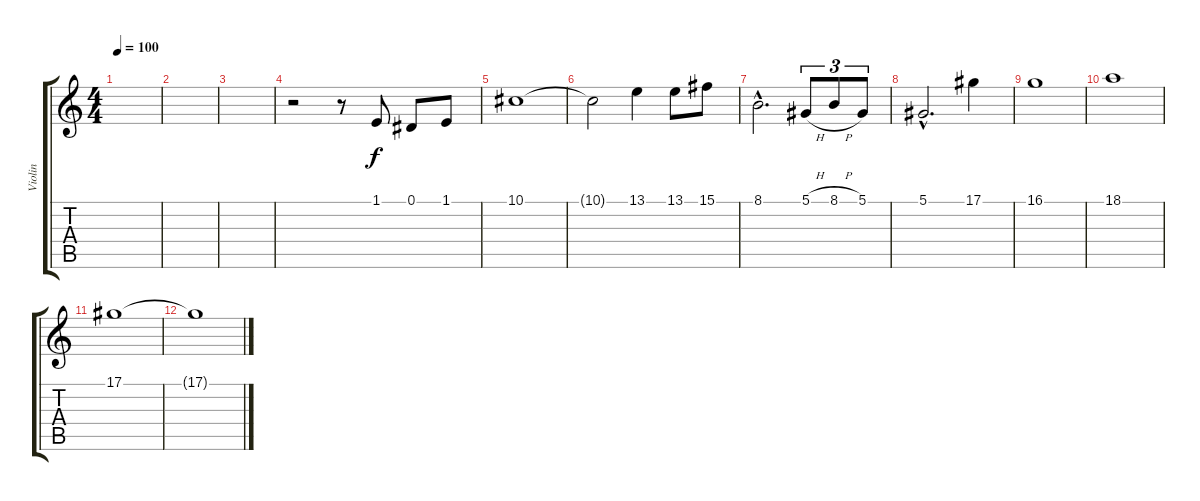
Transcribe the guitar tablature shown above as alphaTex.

\track ("Violin" "Violin") {instrument violin}
\staff {score tabs}
\tuning (Eb4 Bb3 Gb3 Db3 Ab2 Eb2) {hide}
\ts (4 4)
\tempo 100
\clef g2
\ks c
|
|
|
r.2 r.8 1.1.8 0.1.8 1.1.8 |
10.1.1 |
10.1{t}.2 13.1.4 13.1.8 15.1.8 |
8.1{hac}.2{d} 5.1{h}.8{tu (3 2)} 8.1{h}.8{tu (3 2)} 5.1.8{tu (3 2)} |
5.1{hac}.2{d} 17.1.4 |
16.1.1 |
18.1.1 |
17.1.1 |
17.1{t}.1
